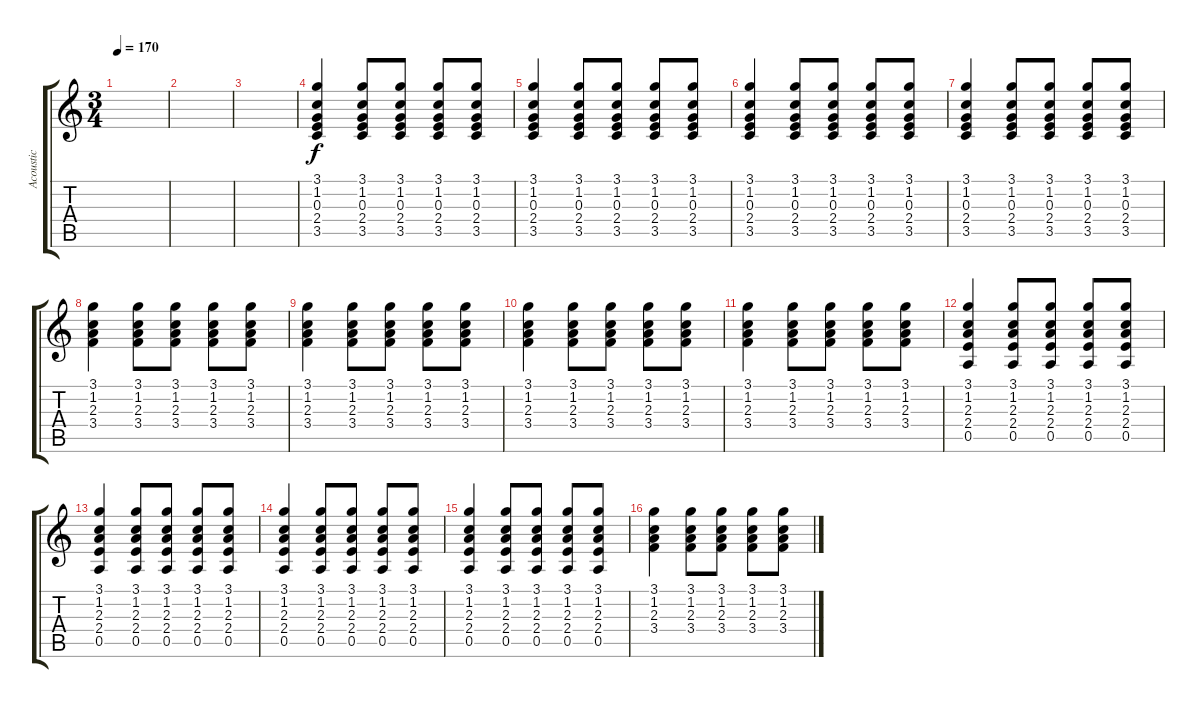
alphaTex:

\track ("Acoustic" "Acoustic") {instrument acousticguitarsteel}
\staff {score tabs}
\tuning (E4 B3 G3 D3 A2 E2) {hide}
\ts (3 4)
\tempo 170
\clef g2
\ks c
|
|
|
(3.1 1.2 0.3 2.4 3.5).4 (3.1 1.2 0.3 2.4 3.5).8 (3.1 1.2 0.3 2.4 3.5).8 (3.1 1.2 0.3 2.4 3.5).8 (3.1 1.2 0.3 2.4 3.5).8 |
(3.1 1.2 0.3 2.4 3.5).4 (3.1 1.2 0.3 2.4 3.5).8 (3.1 1.2 0.3 2.4 3.5).8 (3.1 1.2 0.3 2.4 3.5).8 (3.1 1.2 0.3 2.4 3.5).8 |
(3.1 1.2 0.3 2.4 3.5).4 (3.1 1.2 0.3 2.4 3.5).8 (3.1 1.2 0.3 2.4 3.5).8 (3.1 1.2 0.3 2.4 3.5).8 (3.1 1.2 0.3 2.4 3.5).8 |
(3.1 1.2 0.3 2.4 3.5).4 (3.1 1.2 0.3 2.4 3.5).8 (3.1 1.2 0.3 2.4 3.5).8 (3.1 1.2 0.3 2.4 3.5).8 (3.1 1.2 0.3 2.4 3.5).8 |
(3.1 1.2 2.3 3.4).4 (3.1 1.2 2.3 3.4).8 (3.1 1.2 2.3 3.4).8 (3.1 1.2 2.3 3.4).8 (3.1 1.2 2.3 3.4).8 |
(3.1 1.2 2.3 3.4).4 (3.1 1.2 2.3 3.4).8 (3.1 1.2 2.3 3.4).8 (3.1 1.2 2.3 3.4).8 (3.1 1.2 2.3 3.4).8 |
(3.1 1.2 2.3 3.4).4 (3.1 1.2 2.3 3.4).8 (3.1 1.2 2.3 3.4).8 (3.1 1.2 2.3 3.4).8 (3.1 1.2 2.3 3.4).8 |
(3.1 1.2 2.3 3.4).4 (3.1 1.2 2.3 3.4).8 (3.1 1.2 2.3 3.4).8 (3.1 1.2 2.3 3.4).8 (3.1 1.2 2.3 3.4).8 |
(3.1 1.2 2.3 2.4 0.5).4 (3.1 1.2 2.3 2.4 0.5).8 (3.1 1.2 2.3 2.4 0.5).8 (3.1 1.2 2.3 2.4 0.5).8 (3.1 1.2 2.3 2.4 0.5).8 |
(3.1 1.2 2.3 2.4 0.5).4 (3.1 1.2 2.3 2.4 0.5).8 (3.1 1.2 2.3 2.4 0.5).8 (3.1 1.2 2.3 2.4 0.5).8 (3.1 1.2 2.3 2.4 0.5).8 |
(3.1 1.2 2.3 2.4 0.5).4 (3.1 1.2 2.3 2.4 0.5).8 (3.1 1.2 2.3 2.4 0.5).8 (3.1 1.2 2.3 2.4 0.5).8 (3.1 1.2 2.3 2.4 0.5).8 |
(3.1 1.2 2.3 2.4 0.5).4 (3.1 1.2 2.3 2.4 0.5).8 (3.1 1.2 2.3 2.4 0.5).8 (3.1 1.2 2.3 2.4 0.5).8 (3.1 1.2 2.3 2.4 0.5).8 |
(3.1 1.2 2.3 3.4).4 (3.1 1.2 2.3 3.4).8 (3.1 1.2 2.3 3.4).8 (3.1 1.2 2.3 3.4).8 (3.1 1.2 2.3 3.4).8
